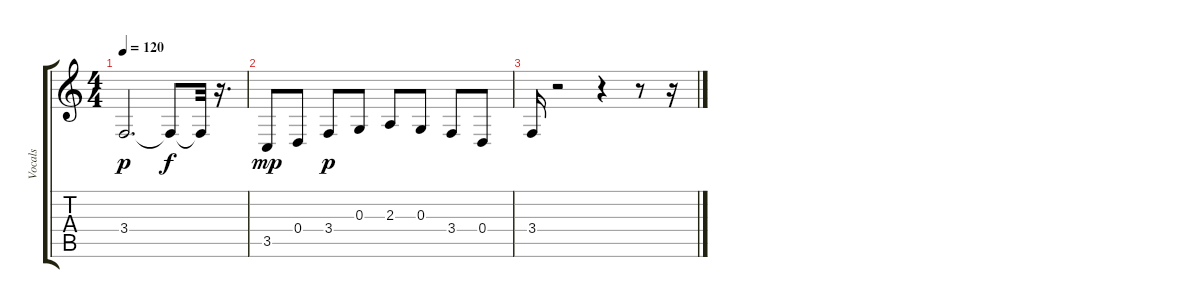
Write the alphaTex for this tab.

\track ("Vocals" "Vocals") {instrument altosax}
\staff {score tabs}
\tuning (E4 B3 G3 D3 A2 E2) {hide}
\ts (4 4)
\tempo 120
\clef g2
\ks c
3.4.2{d dy p} 3.4{t}.8{dy f} 3.4{t}.32 r.16{d} |
3.5.8{dy mp} 0.4.8 3.4.8{dy p} 0.3.8 2.3.8 0.3.8 3.4.8 0.4.8 |
3.4.16 r.2 r.4 r.8 r.16
